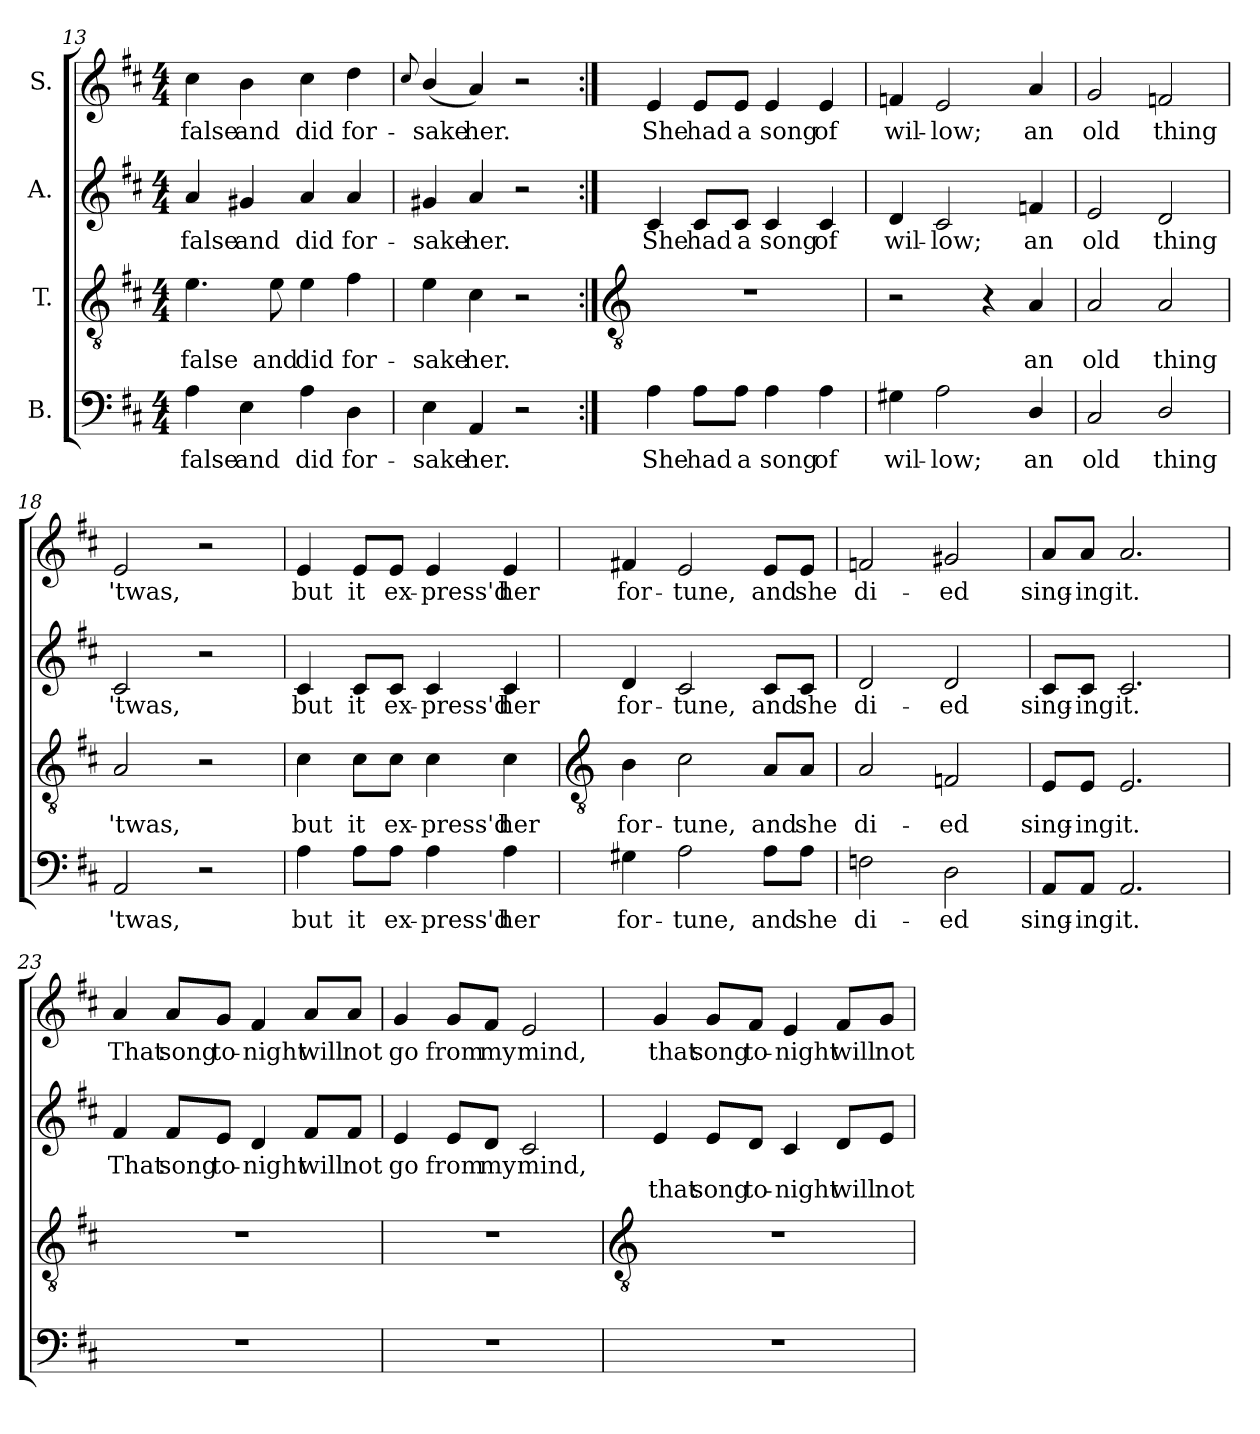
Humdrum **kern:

**kern	**text	**kern	**text	**kern	**text	**text	**kern	**text
*part4	*part4	*part3	*part3	*part2	*part2	*part2	*part1	*part1
*staff4	*staff4	*staff3	*staff3	*staff2	*staff2	*staff2	*staff1	*staff1
*I"B.	*	*I"T.	*	*I"A.	*	*	*I"S.	*
*clefF4	*	*clefGv2	*	*clefG2	*	*	*clefG2	*
*k[f#c#]	*	*k[f#c#]	*	*k[f#c#]	*	*	*k[f#c#]	*
*D:	*	*D:	*	*D:	*	*	*D:	*
*M4/4	*	*M4/4	*	*M4/4	*	*	*M4/4	*
=13	=13	=13	=13	=13	=13	=13	=13	=13
!	!LO:LY:b	!	!LO:LY:b	!	!LO:LY:b	!	!	!LO:LY:b
4A	false	4.e	false	4a	false	.	4cc#	false
!	!LO:LY:b	!	!	!	!LO:LY:b	!	!	!LO:LY:b
4E	and	.	.	4g#X	and	.	4b	and
!	!	!	!LO:LY:b	!	!	!	!	!
.	.	8e	and	.	.	.	.	.
!	!LO:LY:b	!	!LO:LY:b	!	!LO:LY:b	!	!	!LO:LY:b
4A	did	4e	did	4a	did	.	4cc#	did
!	!LO:LY:b	!	!LO:LY:b	!	!LO:LY:b	!	!	!LO:LY:b
4D	for-	4f#	for-	4a	for-	.	4dd	for-
=14	=14	=14	=14	=14	=14	=14	=14	=14
.	.	.	.	.	.	.	8qqcc#/	.
!	!LO:LY:b	!	!LO:LY:b	!	!LO:LY:b	!	!	!LO:LY:b
4E	-sake	4e	-sake	4g#X	-sake	.	(<4b/	-sake
!	!LO:LY:b	!	!LO:LY:b	!	!LO:LY:b	!	!	!LO:LY:b
4AA	her.	4c#	her.	4a	her.	.	4a)	her.
2r	.	2r	.	2r	.	.	2r	.
!!LO:LB:g=z
=15:|!	=15:|!	=15:|!	=15:|!	=15:|!	=15:|!	=15:|!	=15:|!	=15:|!
*	*	*clefGv2	*	*	*	*	*	*
!	!LO:LY:b	!	!	!	!LO:LY:b	!	!	!LO:LY:b
4A	She	1r	.	4c#	She	.	4e	She
!	!LO:LY:b	!	!	!	!LO:LY:b	!	!	!LO:LY:b
8AL	had	.	.	8c#L	had	.	8eL	had
!	!LO:LY:b	!	!	!	!LO:LY:b	!	!	!LO:LY:b
8AJ	a	.	.	8c#J	a	.	8eJ	a
!	!LO:LY:b	!	!	!	!LO:LY:b	!	!	!LO:LY:b
4A	song	.	.	4c#	song	.	4e	song
!	!LO:LY:b	!	!	!	!LO:LY:b	!	!	!LO:LY:b
4A	of	.	.	4c#	of	.	4e	of
=16	=16	=16	=16	=16	=16	=16	=16	=16
!	!LO:LY:b	!	!	!	!LO:LY:b	!	!	!LO:LY:b
4G#X	wil-	2r	.	4d	wil-	.	4fn	wil-
!	!LO:LY:b	!	!	!	!LO:LY:b	!	!	!LO:LY:b
2A	-low;	.	.	2c#	-low;	.	2e	-low;
.	.	4r	.	.	.	.	.	.
!	!LO:LY:b	!	!LO:LY:b	!	!LO:LY:b	!	!	!LO:LY:b
4D/	an	4A	an	4fn	an	.	4a	an
=17	=17	=17	=17	=17	=17	=17	=17	=17
!	!LO:LY:b	!	!LO:LY:b	!	!LO:LY:b	!	!	!LO:LY:b
2C#/	old	2A	old	2e	old	.	2g	old
!	!LO:LY:b	!	!LO:LY:b	!	!LO:LY:b	!	!	!LO:LY:b
2D/	thing	2A	thing	2d	thing	.	2fn	thing
=18	=18	=18	=18	=18	=18	=18	=18	=18
!	!LO:LY:b	!	!LO:LY:b	!	!LO:LY:b	!	!	!LO:LY:b
2AA	'twas,	2A	'twas,	2c#	'twas,	.	2e	'twas,
2r	.	2r	.	2r	.	.	2r	.
=19	=19	=19	=19	=19	=19	=19	=19	=19
!	!LO:LY:b	!	!LO:LY:b	!	!LO:LY:b	!	!	!LO:LY:b
4A	but	4c#	but	4c#	but	.	4e	but
!	!LO:LY:b	!	!LO:LY:b	!	!LO:LY:b	!	!	!LO:LY:b
8AL	it	8c#L	it	8c#L	it	.	8eL	it
!	!LO:LY:b	!	!LO:LY:b	!	!LO:LY:b	!	!	!LO:LY:b
8AJ	ex-	8c#J	ex-	8c#J	ex-	.	8eJ	ex-
!	!LO:LY:b	!	!LO:LY:b	!	!LO:LY:b	!	!	!LO:LY:b
4A	-press'd	4c#	-press'd	4c#	-press'd	.	4e	-press'd
!	!LO:LY:b	!	!LO:LY:b	!	!LO:LY:b	!	!	!LO:LY:b
4A	her	4c#	her	4c#	her	.	4e	her
!!LO:LB:g=z
=20	=20	=20	=20	=20	=20	=20	=20	=20
*	*	*clefGv2	*	*	*	*	*	*
!	!LO:LY:b	!	!LO:LY:b	!	!LO:LY:b	!	!	!LO:LY:b
4G#X	for-	4B	for-	4d	for-	.	4f#X	for-
!	!LO:LY:b	!	!LO:LY:b	!	!LO:LY:b	!	!	!LO:LY:b
2A	-tune,	2c#	-tune,	2c#	-tune,	.	2e	-tune,
!	!LO:LY:b	!	!LO:LY:b	!	!LO:LY:b	!	!	!LO:LY:b
8AL	and	8AL	and	8c#L	and	.	8eL	and
!	!LO:LY:b	!	!LO:LY:b	!	!LO:LY:b	!	!	!LO:LY:b
8AJ	she	8AJ	she	8c#J	she	.	8eJ	she
=21	=21	=21	=21	=21	=21	=21	=21	=21
!	!LO:LY:b	!	!LO:LY:b	!	!LO:LY:b	!	!	!LO:LY:b
2Fn	di-	2A	di-	2d	di-	.	2fn	di-
!	!LO:LY:b	!	!LO:LY:b	!	!LO:LY:b	!	!	!LO:LY:b
2D	-ed	2Fn	-ed	2d	-ed	.	2g#X	-ed
=22	=22	=22	=22	=22	=22	=22	=22	=22
!	!LO:LY:b	!	!LO:LY:b	!	!LO:LY:b	!	!	!LO:LY:b
8AAL	sing-	8EL	sing-	8c#L	sing-	.	8aL	sing-
!	!LO:LY:b	!	!LO:LY:b	!	!LO:LY:b	!	!	!LO:LY:b
8AAJ	-ing	8EJ	-ing	8c#J	-ing	.	8aJ	-ing
!	!LO:LY:b	!	!LO:LY:b	!	!LO:LY:b	!	!	!LO:LY:b
2.AA	it.	2.E	it.	2.c#	it.	.	2.a	it.
=23	=23	=23	=23	=23	=23	=23	=23	=23
!	!	!	!	!	!LO:LY:b	!	!	!LO:LY:b
1r	.	1r	.	4f#	That	.	4a	That
!	!	!	!	!	!LO:LY:b	!	!	!LO:LY:b
.	.	.	.	8f#L	song	.	8aL	song
!	!	!	!	!	!LO:LY:b	!	!	!LO:LY:b
.	.	.	.	8eJ	to-	.	8gJ	to-
!	!	!	!	!	!LO:LY:b	!	!	!LO:LY:b
.	.	.	.	4d	-night	.	4f#	-night
!	!	!	!	!	!LO:LY:b	!	!	!LO:LY:b
.	.	.	.	8f#L	will	.	8aL	will
!	!	!	!	!	!LO:LY:b	!	!	!LO:LY:b
.	.	.	.	8f#J	not	.	8aJ	not
=24	=24	=24	=24	=24	=24	=24	=24	=24
!	!	!	!	!	!LO:LY:b	!	!	!LO:LY:b
1r	.	1r	.	4e	go	.	4g	go
!	!	!	!	!	!LO:LY:b	!	!	!LO:LY:b
.	.	.	.	8eL	from	.	8gL	from
!	!	!	!	!	!LO:LY:b	!	!	!LO:LY:b
.	.	.	.	8dJ	my	.	8f#J	my
!	!	!	!	!	!LO:LY:b	!	!	!LO:LY:b
.	.	.	.	2c#	mind,	.	2e	mind,
!!LO:LB:g=z
=25	=25	=25	=25	=25	=25	=25	=25	=25
*	*	*clefGv2	*	*	*	*	*	*
!	!	!	!	!	!	!LO:LY:b	!	!LO:LY:b
1r	.	1r	.	4e	.	that	4g	that
!	!	!	!	!	!	!LO:LY:b	!	!LO:LY:b
.	.	.	.	8eL	.	song	8gL	song
!	!	!	!	!	!	!LO:LY:b	!	!LO:LY:b
.	.	.	.	8dJ	.	to-	8f#J	to-
!	!	!	!	!	!	!LO:LY:b	!	!LO:LY:b
.	.	.	.	4c#	.	-night	4e	-night
!	!	!	!	!	!	!LO:LY:b	!	!LO:LY:b
.	.	.	.	8dL	.	will	8f#L	will
!	!	!	!	!	!	!LO:LY:b	!	!LO:LY:b
.	.	.	.	8eJ	.	not	8gJ	not
=	=	=	=	=	=	=	=	=
*-	*-	*-	*-	*-	*-	*-	*-	*-
